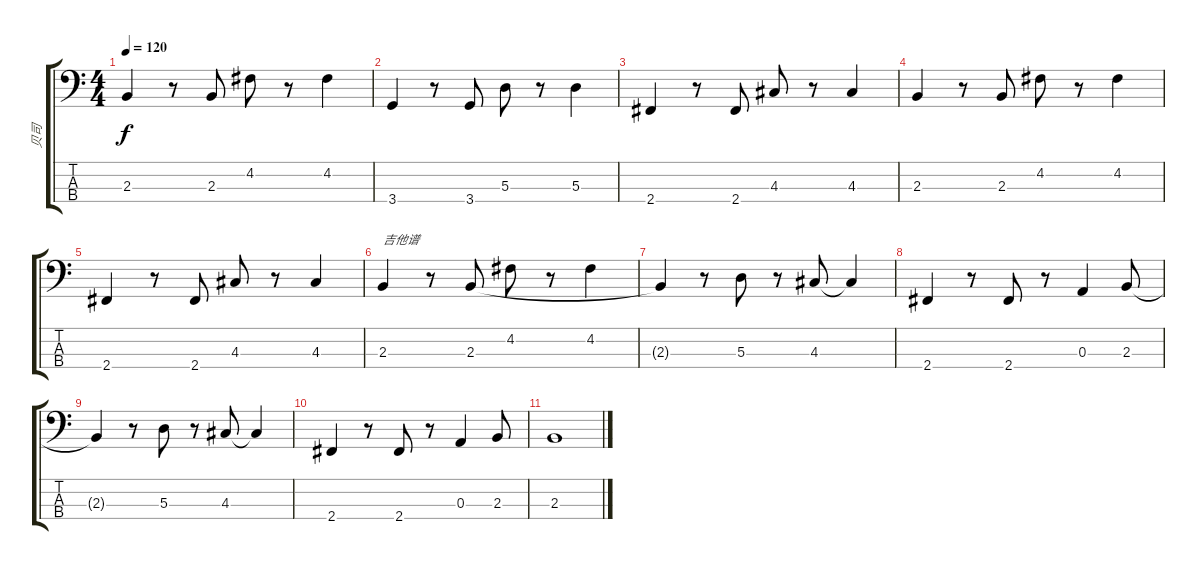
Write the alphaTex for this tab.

\track ("贝司" "贝司") {instrument electricbassfinger}
\staff {score tabs}
\tuning (G2 D2 A1 E1) {hide}
\ts (4 4)
\tempo 120
\clef f4
\ks c
2.3.4{dy f} r.8 2.3.8 4.2.8 r.8 4.2.4 |
3.4.4 r.8 3.4.8 5.3.8 r.8 5.3.4 |
2.4.4 r.8 2.4.8 4.3.8 r.8 4.3.4 |
2.3.4 r.8 2.3.8 4.2.8 r.8 4.2.4 |
2.4.4 r.8 2.4.8 4.3.8 r.8 4.3.4 |
2.3.4{txt "吉他谱"} r.8 2.3.8 4.2.8 r.8 4.2.4 |
2.3{t}.4 r.8 5.3.8 r.8 4.3.8 4.3{t}.4 |
2.4.4 r.8 2.4.8 r.8 0.3.4 2.3.8 |
2.3{t}.4 r.8 5.3.8 r.8 4.3.8 4.3{t}.4 |
2.4.4 r.8 2.4.8 r.8 0.3.4 2.3.8 |
2.3.1
